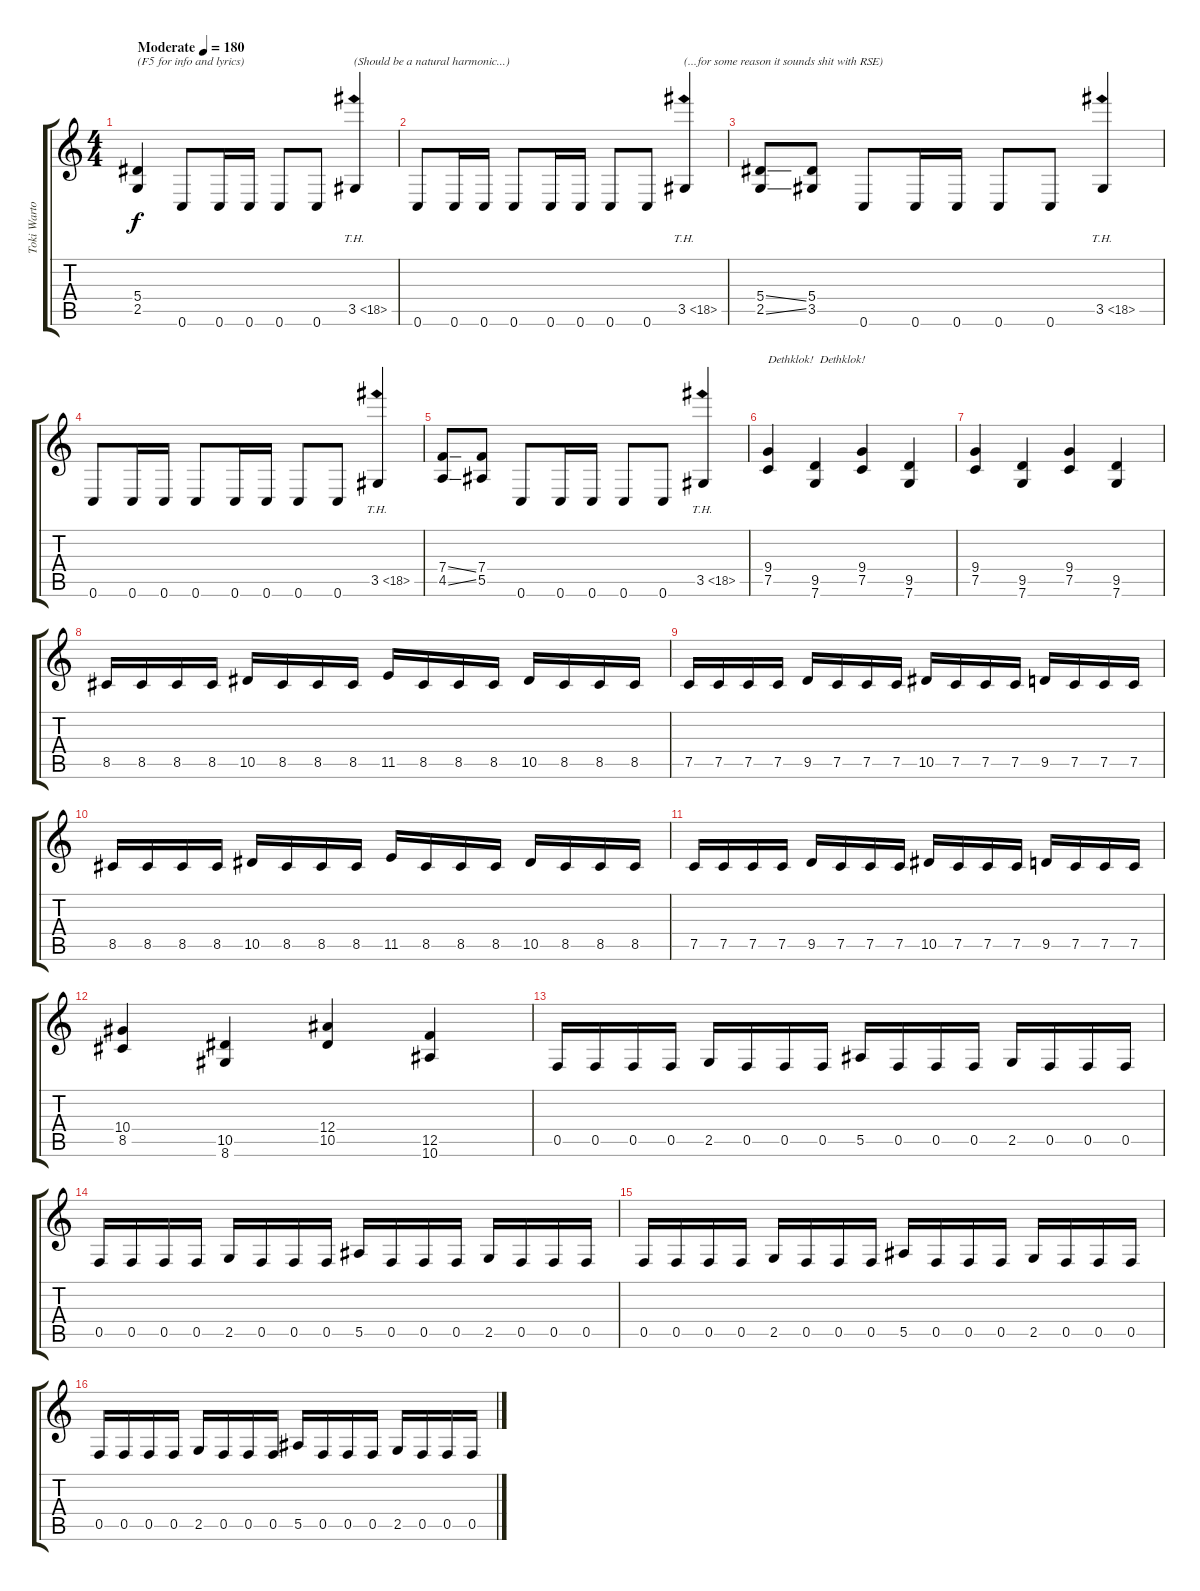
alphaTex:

\track ("Toki Wartooth (Rhythm)" "Toki Warto") {instrument overdrivenguitar}
\staff {score tabs}
\tuning (Db4 A3 F3 Bb2 F2 C2) {hide}
\ts (4 4)
\tempo (180 "Moderate")
\clef g2
\ks c
(5.4 2.5).4{txt "(F5 for info and lyrics)" dy f instrument overdrivenguitar} 0.6.8 0.6.16 0.6.16 0.6.8 0.6.8 3.5{th 15}.4{txt "(Should be a natural harmonic...)"} |
0.6.8 0.6.16 0.6.16 0.6.8 0.6.16 0.6.16 0.6.8 0.6.8 3.5{th 15}.4{txt "(...for some reason it sounds shit with RSE)"} |
(5.4{ss} 2.5{ss}).8 (5.4 3.5).8 0.6.8 0.6.16 0.6.16 0.6.8 0.6.8 3.5{th 15}.4 |
0.6.8 0.6.16 0.6.16 0.6.8 0.6.16 0.6.16 0.6.8 0.6.8 3.5{th 15}.4 |
(7.4{ss} 4.5{ss}).8 (7.4 5.5).8 0.6.8 0.6.16 0.6.16 0.6.8 0.6.8 3.5{th 15}.4 |
(9.4 7.5).4{txt "Dethklok!  Dethklok!"} (9.5 7.6).4 (9.4 7.5).4 (9.5 7.6).4 |
(9.4 7.5).4 (9.5 7.6).4 (9.4 7.5).4 (9.5 7.6).4 |
8.5.16 8.5.16 8.5.16 8.5.16 10.5.16 8.5.16 8.5.16 8.5.16 11.5.16 8.5.16 8.5.16 8.5.16 10.5.16 8.5.16 8.5.16 8.5.16 |
7.5.16 7.5.16 7.5.16 7.5.16 9.5.16 7.5.16 7.5.16 7.5.16 10.5.16 7.5.16 7.5.16 7.5.16 9.5.16 7.5.16 7.5.16 7.5.16 |
8.5.16 8.5.16 8.5.16 8.5.16 10.5.16 8.5.16 8.5.16 8.5.16 11.5.16 8.5.16 8.5.16 8.5.16 10.5.16 8.5.16 8.5.16 8.5.16 |
7.5.16 7.5.16 7.5.16 7.5.16 9.5.16 7.5.16 7.5.16 7.5.16 10.5.16 7.5.16 7.5.16 7.5.16 9.5.16 7.5.16 7.5.16 7.5.16 |
(10.4 8.5).4 (10.5 8.6).4 (12.4 10.5).4 (12.5 10.6).4 |
0.5.16 0.5.16 0.5.16 0.5.16 2.5.16 0.5.16 0.5.16 0.5.16 5.5.16 0.5.16 0.5.16 0.5.16 2.5.16 0.5.16 0.5.16 0.5.16 |
0.5.16 0.5.16 0.5.16 0.5.16 2.5.16 0.5.16 0.5.16 0.5.16 5.5.16 0.5.16 0.5.16 0.5.16 2.5.16 0.5.16 0.5.16 0.5.16 |
0.5.16 0.5.16 0.5.16 0.5.16 2.5.16 0.5.16 0.5.16 0.5.16 5.5.16 0.5.16 0.5.16 0.5.16 2.5.16 0.5.16 0.5.16 0.5.16 |
0.5.16 0.5.16 0.5.16 0.5.16 2.5.16 0.5.16 0.5.16 0.5.16 5.5.16 0.5.16 0.5.16 0.5.16 2.5.16 0.5.16 0.5.16 0.5.16
